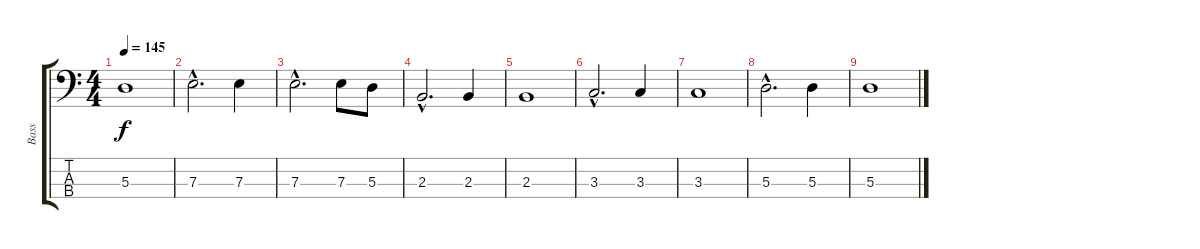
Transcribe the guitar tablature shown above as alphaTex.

\track ("Bass" "Bass") {instrument electricbassfinger}
\staff {score tabs}
\tuning (G2 D2 A1 E1) {hide}
\ts (4 4)
\tempo 145
\clef f4
\ks c
5.3.1{dy f} |
7.3{hac}.2{d} 7.3.4 |
7.3{hac}.2{d} 7.3.8 5.3.8 |
2.3{hac}.2{d} 2.3.4 |
2.3.1 |
3.3{hac}.2{d} 3.3.4 |
3.3.1 |
5.3{hac}.2{d} 5.3.4 |
5.3.1
